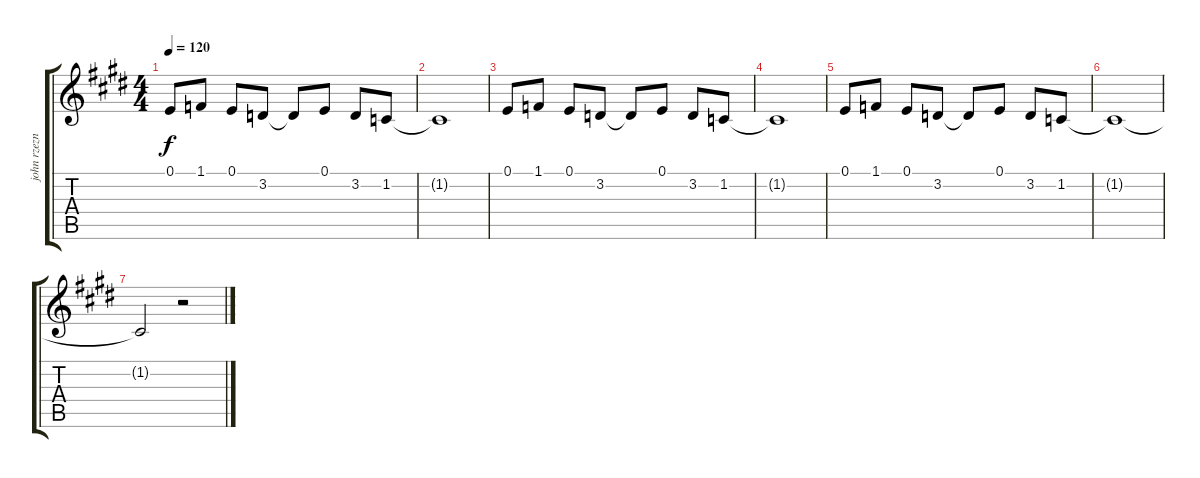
\track ("john rzeznik (vocals" "john rzezn") {instrument clarinet}
\staff {score tabs}
\tuning (E4 B3 G3 D3 A2 E2) {hide}
\ts (4 4)
\tempo 120
\clef g2
\ks e
0.1.8{dy f} 1.1.8 0.1.8 3.2.8 3.2{t}.8 0.1.8 3.2.8 1.2.8 |
1.2{t}.1 |
0.1.8 1.1.8 0.1.8 3.2.8 3.2{t}.8 0.1.8 3.2.8 1.2.8 |
1.2{t}.1 |
0.1.8 1.1.8 0.1.8 3.2.8 3.2{t}.8 0.1.8 3.2.8 1.2.8 |
1.2{t}.1 |
1.2{t}.2 r.2
